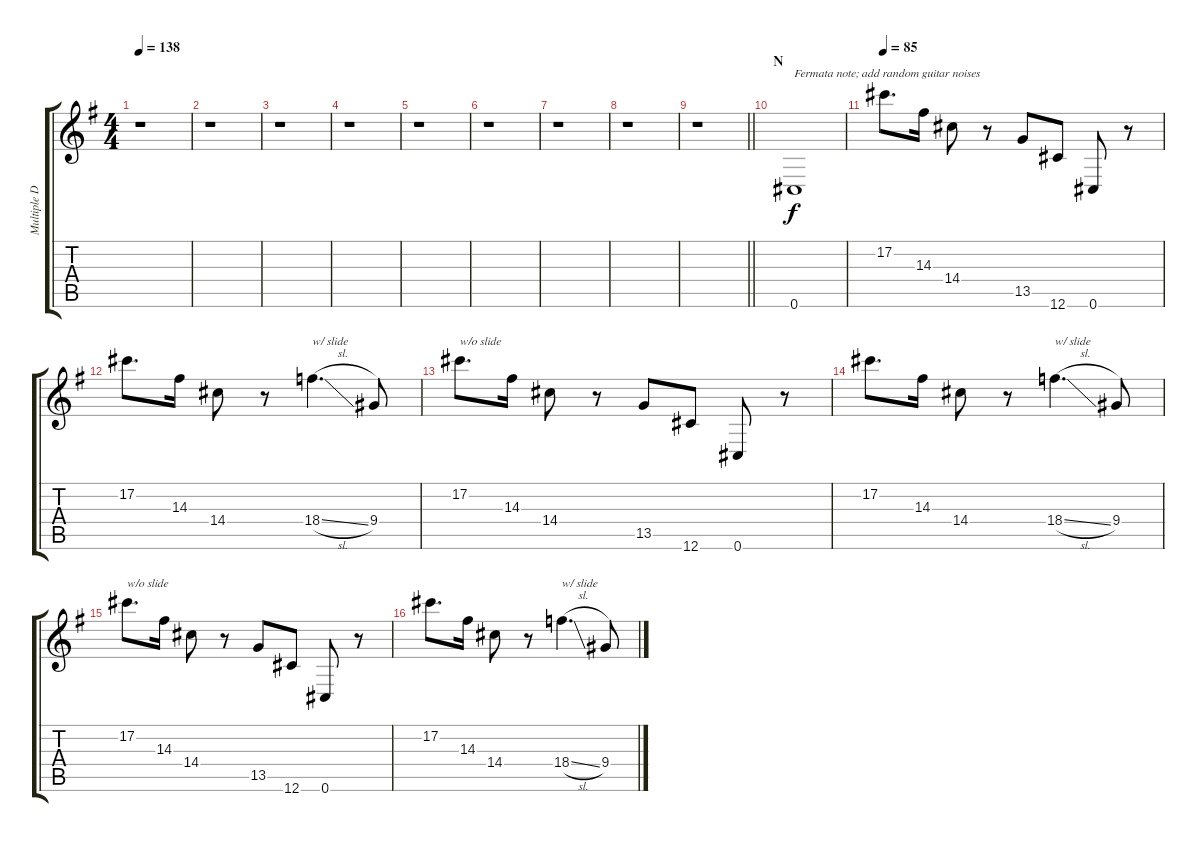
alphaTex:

\track ("Multiple Distortion Guitars and Sequence" "Multiple D") {instrument distortionguitar}
\staff {score tabs}
\tuning (Db4 Ab3 E3 B2 Gb2 Db2) {hide}
\ts (4 4)
\tempo 138
\clef g2
\ks g
r.1{dy f} |
r.1 |
r.1 |
r.1 |
r.1 |
r.1 |
r.1 |
r.1 |
\barLineRight lightlight
r.1 |
\section ("" "N")
0.6.1{txt "Fermata note; add random guitar noises"} |
\tempo 85
17.2.8{d} 14.3.16 14.4.8 r.8 13.5.8 12.6.8 0.6.8 r.8 |
17.2.8{d} 14.3.16 14.4.8 r.8 18.4{sl}.4{d txt "w/ slide"} 9.4.8 |
17.2.8{d txt "w/o slide"} 14.3.16 14.4.8 r.8 13.5.8 12.6.8 0.6.8 r.8 |
17.2.8{d} 14.3.16 14.4.8 r.8 18.4{sl}.4{d txt "w/ slide"} 9.4.8 |
17.2.8{d txt "w/o slide"} 14.3.16 14.4.8 r.8 13.5.8 12.6.8 0.6.8 r.8 |
17.2.8{d} 14.3.16 14.4.8 r.8 18.4{sl}.4{d txt "w/ slide"} 9.4.8
